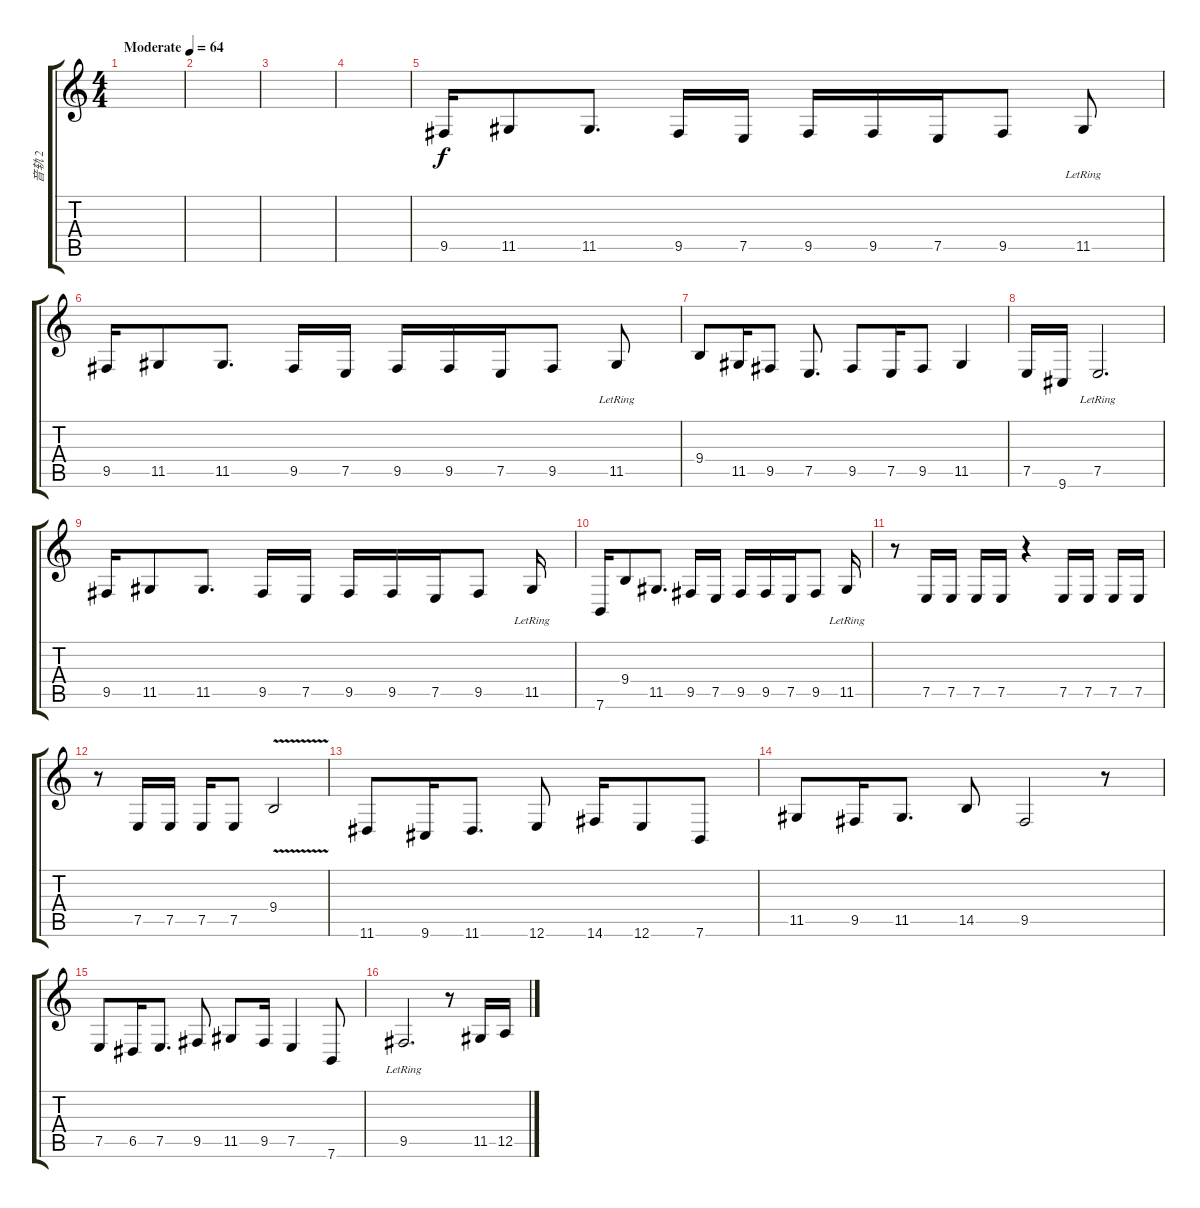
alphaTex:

\track ("音轨 2" "音轨 2") {instrument oboe}
\staff {score tabs}
\tuning (E4 B3 G3 D3 A2 E2) {hide}
\ts (4 4)
\tempo (64 "Moderate")
\clef g2
\ks c
|
|
|
|
9.5.16 11.5.8 11.5.8{d} 9.5.16 7.5.16 9.5.16 9.5.16 7.5.16 9.5.8 11.5{lr}.8 |
9.5.16 11.5.8 11.5.8{d} 9.5.16 7.5.16 9.5.16 9.5.16 7.5.16 9.5.8 11.5{lr}.8 |
9.4.8 11.5.16 9.5.8 7.5.8{d} 9.5.8 7.5.16 9.5.8 11.5.4 |
7.5.16 9.6.16 7.5{lr}.2{d} |
9.5.16 11.5.8 11.5.8{d} 9.5.16 7.5.16 9.5.16 9.5.16 7.5.16 9.5.8 11.5{lr}.16 |
7.6.16 9.4.8 11.5.8{d} 9.5.16 7.5.16 9.5.16 9.5.16 7.5.16 9.5.8 11.5{lr}.16 |
r.8 7.5.16 7.5.16 7.5.16 7.5.16 r.4 7.5.16 7.5.16 7.5.16 7.5.16 |
r.8 7.5.16 7.5.16 7.5.16 7.5.8 9.4{v}.2 |
11.6.8 9.6.16 11.6.8{d} 12.6.8 14.6.16 12.6.8 7.6.8{txt ""} |
11.5.8 9.5.16 11.5.8{d} 14.5.8 9.5.2 r.8 |
7.5.8 6.5.16 7.5.8{d} 9.5.8 11.5.8 9.5.16 7.5.4 7.6.8 |
9.5{lr}.2{d} r.8 11.5.16 12.5.16
